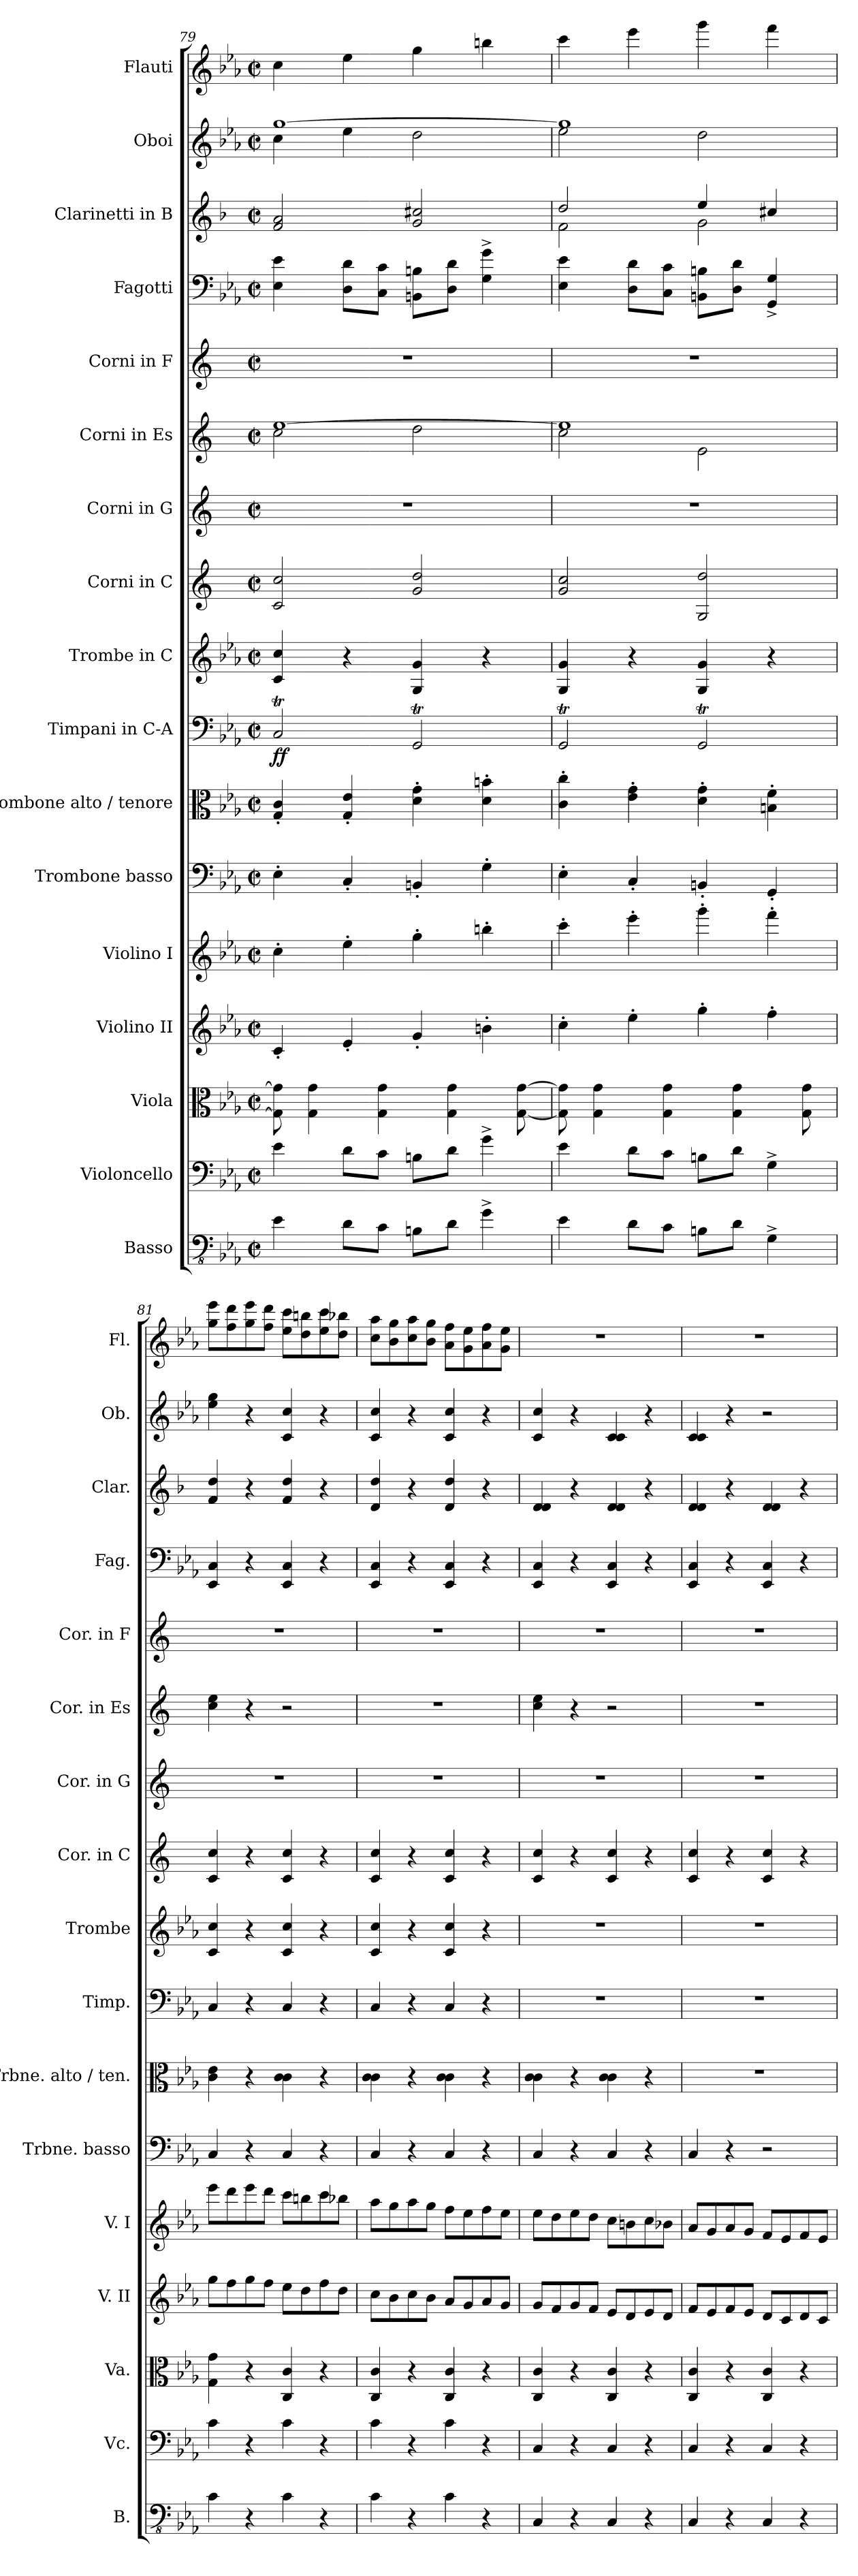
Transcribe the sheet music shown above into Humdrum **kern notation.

**kern	**kern	**kern	**kern	**kern	**kern	**kern	**kern	**dynam	**kern	**kern	**kern	**kern	**kern	**kern	**kern	**kern	**kern
*part17	*part16	*part15	*part14	*part13	*part12	*part11	*part10	*part10	*part9	*part8	*part7	*part6	*part5	*part4	*part3	*part2	*part1
*staff17	*staff16	*staff15	*staff14	*staff13	*staff12	*staff11	*staff10	*staff10	*staff9	*staff8	*staff7	*staff6	*staff5	*staff4	*staff3	*staff2	*staff1
*I"Basso	*I"Violoncello	*I"Viola	*I"Violino II	*I"Violino I	*I"Trombone basso	*I"Trombone alto / tenore	*I"Timpani in C-A	*	*I"Trombe in C	*I"Corni in C	*I"Corni in G	*I"Corni in Es	*I"Corni in F	*I"Fagotti	*I"Clarinetti in B	*I"Oboi	*I"Flauti
*I'B.	*I'Vc.	*I'Va.	*I'V. II	*I'V. I	*I'Trbne. basso	*I'Trbne. alto / ten.	*I'Timp.	*	*I'Trombe	*I'Cor. in C	*I'Cor. in G	*I'Cor. in Es	*I'Cor. in F	*I'Fag.	*I'Clar.	*I'Ob.	*I'Fl.
*clefFv4	*clefF4	*clefC3	*clefG2	*clefG2	*clefF4	*clefC3	*clefF4	*	*clefG2	*clefG2	*clefG2	*clefG2	*clefG2	*clefF4	*clefG2	*clefG2	*clefG2
*	*	*	*	*	*	*	*	*	*	*ITrd7c12	*ITrd3c5	*ITrd5c9	*ITrd4c7	*	*ITrd1c2	*	*
*k[b-e-a-]	*k[b-e-a-]	*k[b-e-a-]	*k[b-e-a-]	*k[b-e-a-]	*k[b-e-a-]	*k[b-e-a-]	*k[b-e-a-]	*	*k[b-e-a-]	*k[]	*k[f#]	*k[b-e-a-]	*k[b-]	*k[b-e-a-]	*k[b-e-a-]	*k[b-e-a-]	*k[b-e-a-]
*M2/2	*M2/2	*M2/2	*M2/2	*M2/2	*M2/2	*M2/2	*M2/2	*	*M2/2	*M2/2	*M2/2	*M2/2	*M2/2	*M2/2	*M2/2	*M2/2	*M2/2
*met(c|)	*met(c|)	*met(c|)	*met(c|)	*met(c|)	*met(c|)	*met(c|)	*met(c|)	*	*met(c|)	*met(c|)	*met(c|)	*met(c|)	*met(c|)	*met(c|)	*met(c|)	*met(c|)	*met(c|)
=79	=79	=79	=79	=79	=79	=79	=79	=79	=79	=79	=79	=79	=79	=79	=79	=79	=79
*	*	*	*	*	*	*	*	*	*	*	*	*^	*	*	*	*^	*
!	!	!	!	!	!	!	!	!LO:DY:b	!	!	!	!	!	!	!	!	!	!	!
4E-\	4e-\	8G\] 8g\]	4c'/	4cc'\	4E-'\	4G/' 4c/'	2CT/	ff	4c/ 4cc/	2C/ 2c/	1r	[1g	2e-\	1r	4E-\ 4e-\	2e-/ 2g/	[1gg	4cc\	4cc\
.	.	4G\ 4g\	.	.	.	.	.	.	.	.	.	.	.	.	.	.	.	.	.
8D\L	8d\L	.	4e-'/	4ee-'\	4C'/	4G/' 4e-/'	.	.	4r	.	.	.	.	.	8D\ 8d\L	.	.	4ee-\	4ee-\
8C\J	8c\J	4G\ 4g\	.	.	.	.	.	.	.	.	.	.	.	.	8C\ 8c\J	.	.	.	.
8BBn\L	8Bn\L	.	4g'/	4gg'\	4BBn'/	4d\' 4g\'	2GGt/	.	4G/ 4g/	2G/ 2d/	.	.	2f\	.	8BBn\ 8Bn\L	2f/ 2bn/	.	2dd\	4gg\
8D\J	8d\J	4G\ 4g\	.	.	.	.	.	.	.	.	.	.	.	.	8D\ 8d\J	.	.	.	.
4G^\	4g^\	.	4bn'\	4bbn'\	4G'\	4d\' 4bn\'	.	.	4r	.	.	.	.	.	4G\^ 4g\^	.	.	.	4bbn\
.	.	[8G\ [8g\	.	.	.	.	.	.	.	.	.	.	.	.	.	.	.	.	.
=80	=80	=80	=80	=80	=80	=80	=80	=80	=80	=80	=80	=80	=80	=80	=80	=80	=80	=80	=80
*	*	*	*	*	*	*	*	*	*	*	*	*	*	*	*	*^	*	*	*
4E-\	4e-\	8G\] 8g\]	4cc'\	4ccc'\	4E-'\	4c\' 4cc\'	2GGt/	.	4G/ 4g/	2G/ 2c/	1r	1g]	2e-\	1r	4E-\ 4e-\	2cc/	2e-\	1gg]	2ee-\	4ccc\
.	.	4G\ 4g\	.	.	.	.	.	.	.	.	.	.	.	.	.	.	.	.	.	.
8D\L	8d\L	.	4ee-'\	4eee-'\	4C'/	4e-\' 4g\'	.	.	4r	.	.	.	.	.	8D\ 8d\L	.	.	.	.	4eee-\
8C\J	8c\J	4G\ 4g\	.	.	.	.	.	.	.	.	.	.	.	.	8C\ 8c\J	.	.	.	.	.
8BBn\L	8Bn\L	.	4gg'\	4ggg'\	4BBn'/	4d\' 4g\'	2GGt/	.	4G/ 4g/	2GG/ 2d/	.	.	2G\	.	8BBn\ 8Bn\L	4dd/	2f\	.	2dd\	4ggg\
8D\J	8d\J	4G\ 4g\	.	.	.	.	.	.	.	.	.	.	.	.	8D\ 8d\J	.	.	.	.	.
4GG^\	4G^\	.	4ff'\	4fff'\	4GG'/	4Bn\' 4f\'	.	.	4r	.	.	.	.	.	4GG/^ 4G/^	4bn/	.	.	.	4fff\
.	.	8G\ 8g\	.	.	.	.	.	.	.	.	.	.	.	.	.	.	.	.	.	.
*	*	*	*	*	*	*	*	*	*	*	*	*	*	*	*	*v	*v	*	*	*
*	*	*	*	*	*	*	*	*	*	*	*	*v	*v	*	*	*	*v	*v	*
=81	=81	=81	=81	=81	=81	=81	=81	=81	=81	=81	=81	=81	=81	=81	=81	=81	=81
4C\	4c\	4G\ 4g\	8gg\L	8eee-\L	4C/	4c\ 4e-\	4C/	.	4c/ 4cc/	4C/ 4c/	1r	4e-\ 4g\	1r	4EE-/ 4C/	4e-/ 4cc/	4ee-\ 4gg\	8gg\ 8eee-\L
.	.	.	8ff\	8ddd\	.	.	.	.	.	.	.	.	.	.	.	.	8ff\ 8ddd\
4r	4r	4r	8gg\	8eee-\	4r	4r	4r	.	4r	4r	.	4r	.	4r	4r	4r	8gg\ 8eee-\
.	.	.	8ff\J	8ddd\J	.	.	.	.	.	.	.	.	.	.	.	.	8ff\ 8ddd\J
4C\	4c\	4C/ 4c/	8ee-\L	8ccc\L	4C/	4c\ 4c\	4C/	.	4c/ 4cc/	4C/ 4c/	.	2r	.	4EE-/ 4C/	4e-/ 4cc/	4c/ 4cc/	8ee-\ 8ccc\L
.	.	.	8dd\	8bbn\	.	.	.	.	.	.	.	.	.	.	.	.	8dd\ 8bbn\
4r	4r	4r	8ff\	8ccc\	4r	4r	4r	.	4r	4r	.	.	.	4r	4r	4r	8ee-\ 8ccc\
.	.	.	8dd\J	8bb-X\J	.	.	.	.	.	.	.	.	.	.	.	.	8dd\ 8bb-X\J
!!LO:PB:g=z
=82	=82	=82	=82	=82	=82	=82	=82	=82	=82	=82	=82	=82	=82	=82	=82	=82	=82
4C\	4c\	4C/ 4c/	8cc\L	8aa-\L	4C/	4c\ 4c\	4C/	.	4c/ 4cc/	4C/ 4c/	1r	1r	1r	4EE-/ 4C/	4c/ 4cc/	4c/ 4cc/	8cc\ 8aa-\L
.	.	.	8b-\	8gg\	.	.	.	.	.	.	.	.	.	.	.	.	8b-\ 8gg\
4r	4r	4r	8cc\	8aa-\	4r	4r	4r	.	4r	4r	.	.	.	4r	4r	4r	8cc\ 8aa-\
.	.	.	8b-\J	8gg\J	.	.	.	.	.	.	.	.	.	.	.	.	8b-\ 8gg\J
4C\	4c\	4C/ 4c/	8a-/L	8ff\L	4C/	4c\ 4c\	4C/	.	4c/ 4cc/	4C/ 4c/	.	.	.	4EE-/ 4C/	4c/ 4cc/	4c/ 4cc/	8a-\ 8ff\L
.	.	.	8g/	8ee-\	.	.	.	.	.	.	.	.	.	.	.	.	8g\ 8ee-\
4r	4r	4r	8a-/	8ff\	4r	4r	4r	.	4r	4r	.	.	.	4r	4r	4r	8a-\ 8ff\
.	.	.	8g/J	8ee-\J	.	.	.	.	.	.	.	.	.	.	.	.	8g\ 8ee-\J
=83	=83	=83	=83	=83	=83	=83	=83	=83	=83	=83	=83	=83	=83	=83	=83	=83	=83
4CC/	4C/	4C/ 4c/	8g/L	8ee-\L	4C/	4c\ 4c\	1r	.	1r	4C/ 4c/	1r	4e-\ 4g\	1r	4EE-/ 4C/	4c/ 4c/	4c/ 4cc/	1r
.	.	.	8f/	8dd\	.	.	.	.	.	.	.	.	.	.	.	.	.
4r	4r	4r	8g/	8ee-\	4r	4r	.	.	.	4r	.	4r	.	4r	4r	4r	.
.	.	.	8f/J	8dd\J	.	.	.	.	.	.	.	.	.	.	.	.	.
4CC/	4C/	4C/ 4c/	8e-/L	8cc\L	4C/	4c\ 4c\	.	.	.	4C/ 4c/	.	2r	.	4EE-/ 4C/	4c/ 4c/	4c/ 4c/	.
.	.	.	8d/	8bn\	.	.	.	.	.	.	.	.	.	.	.	.	.
4r	4r	4r	8e-/	8cc\	4r	4r	.	.	.	4r	.	.	.	4r	4r	4r	.
.	.	.	8d/J	8b-X\J	.	.	.	.	.	.	.	.	.	.	.	.	.
=84	=84	=84	=84	=84	=84	=84	=84	=84	=84	=84	=84	=84	=84	=84	=84	=84	=84
4CC/	4C/	4C/ 4c/	8f/L	8a-/L	4C/	1r	1r	.	1r	4C/ 4c/	1r	1r	1r	4EE-/ 4C/	4c/ 4c/	4c/ 4c/	1r
.	.	.	8e-/	8g/	.	.	.	.	.	.	.	.	.	.	.	.	.
4r	4r	4r	8f/	8a-/	4r	.	.	.	.	4r	.	.	.	4r	4r	4r	.
.	.	.	8e-/J	8g/J	.	.	.	.	.	.	.	.	.	.	.	.	.
4CC/	4C/	4C/ 4c/	8d/L	8f/L	2r	.	.	.	.	4C/ 4c/	.	.	.	4EE-/ 4C/	4c/ 4c/	2r	.
.	.	.	8c/	8e-/	.	.	.	.	.	.	.	.	.	.	.	.	.
4r	4r	4r	8d/	8f/	.	.	.	.	.	4r	.	.	.	4r	4r	.	.
.	.	.	8c/J	8e-/J	.	.	.	.	.	.	.	.	.	.	.	.	.
=	=	=	=	=	=	=	=	=	=	=	=	=	=	=	=	=	=
*-	*-	*-	*-	*-	*-	*-	*-	*-	*-	*-	*-	*-	*-	*-	*-	*-	*-
